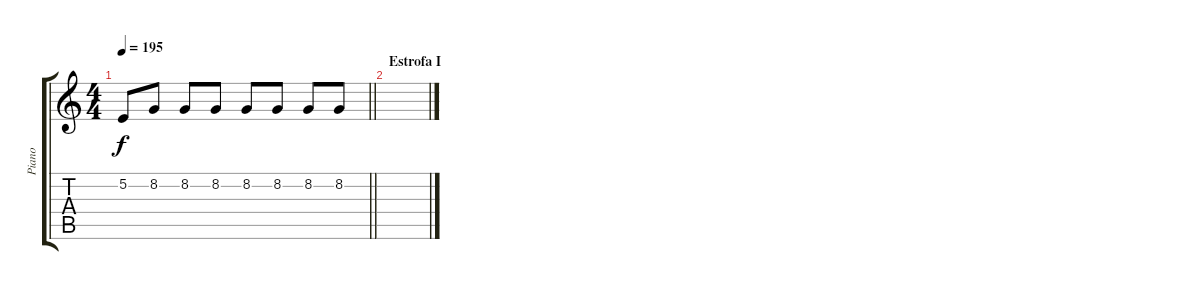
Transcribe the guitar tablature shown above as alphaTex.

\track ("Piano" "Piano") {instrument electricpiano2}
\staff {score tabs}
\tuning (E4 B3 G3 D3 A2 E2) {hide}
\ts (4 4)
\tempo 195
\clef g2
\barLineRight lightlight
\ks c
5.2{t}.8{dy f} 8.2.8 8.2.8 8.2.8 8.2.8 8.2.8 8.2.8 8.2.8 |
\section ("" "Estrofa I")
